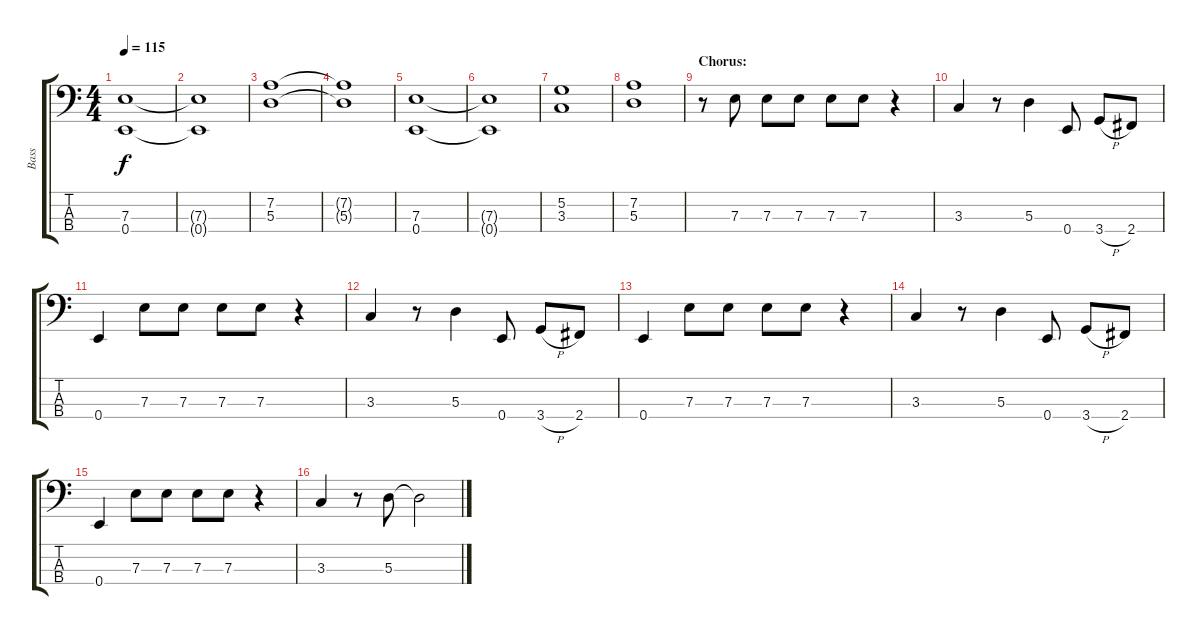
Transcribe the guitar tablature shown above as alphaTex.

\track ("Bass" "Bass") {instrument electricbasspick}
\staff {score tabs}
\tuning (G2 D2 A1 E1) {hide}
\ts (4 4)
\tempo 115
\clef f4
\ks c
(7.3 0.4).1{dy f} |
(7.3{t} 0.4{t}).1 |
(7.2 5.3).1 |
(7.2{t} 5.3{t}).1 |
(7.3 0.4).1 |
(7.3{t} 0.4{t}).1 |
(5.2 3.3).1 |
(7.2 5.3).1 |
\section ("" "Chorus:")
r.8 7.3.8 7.3.8 7.3.8 7.3.8 7.3.8 r.4 |
3.3.4 r.8 5.3.4 0.4.8 3.4{h}.8 2.4.8 |
0.4.4 7.3.8 7.3.8 7.3.8 7.3.8 r.4 |
3.3.4 r.8 5.3.4 0.4.8 3.4{h}.8 2.4.8 |
0.4.4 7.3.8 7.3.8 7.3.8 7.3.8 r.4 |
3.3.4 r.8 5.3.4 0.4.8 3.4{h}.8 2.4.8 |
0.4.4 7.3.8 7.3.8 7.3.8 7.3.8 r.4 |
3.3.4 r.8 5.3.8 5.3{t}.2
